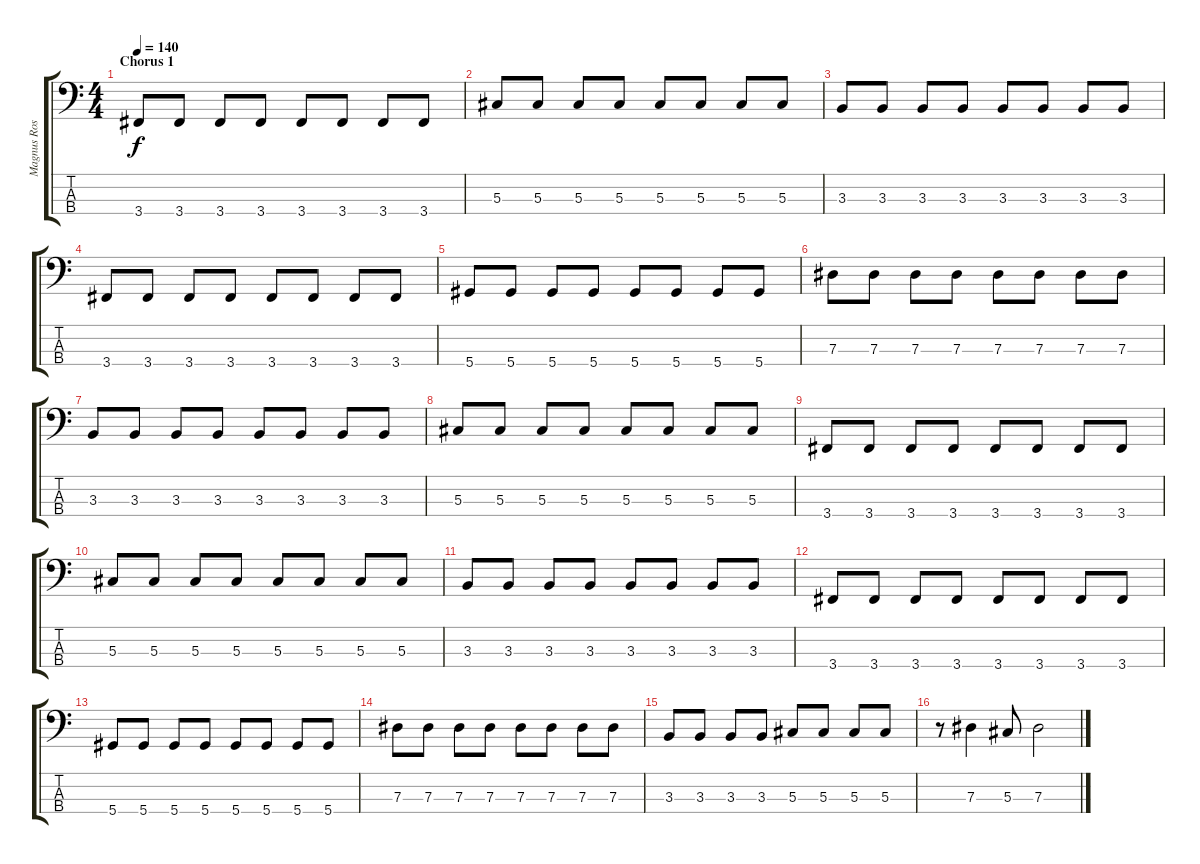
\track ("Magnus Rosén :: Bass" "Magnus Ros") {instrument electricbassfinger}
\staff {score tabs}
\tuning (Gb2 Db2 Ab1 Eb1) {hide}
\ts (4 4)
\section ("" "Chorus 1")
\tempo 140
\clef f4
\ks c
3.4.8{dy f} 3.4.8 3.4.8 3.4.8 3.4.8 3.4.8 3.4.8 3.4.8 |
5.3.8 5.3.8 5.3.8 5.3.8 5.3.8 5.3.8 5.3.8 5.3.8 |
3.3.8 3.3.8 3.3.8 3.3.8 3.3.8 3.3.8 3.3.8 3.3.8 |
3.4.8 3.4.8 3.4.8 3.4.8 3.4.8 3.4.8 3.4.8 3.4.8 |
5.4.8 5.4.8 5.4.8 5.4.8 5.4.8 5.4.8 5.4.8 5.4.8 |
7.3.8 7.3.8 7.3.8 7.3.8 7.3.8 7.3.8 7.3.8 7.3.8 |
3.3.8 3.3.8 3.3.8 3.3.8 3.3.8 3.3.8 3.3.8 3.3.8 |
5.3.8 5.3.8 5.3.8 5.3.8 5.3.8 5.3.8 5.3.8 5.3.8 |
3.4.8 3.4.8 3.4.8 3.4.8 3.4.8 3.4.8 3.4.8 3.4.8 |
5.3.8 5.3.8 5.3.8 5.3.8 5.3.8 5.3.8 5.3.8 5.3.8 |
3.3.8 3.3.8 3.3.8 3.3.8 3.3.8 3.3.8 3.3.8 3.3.8 |
3.4.8 3.4.8 3.4.8 3.4.8 3.4.8 3.4.8 3.4.8 3.4.8 |
5.4.8 5.4.8 5.4.8 5.4.8 5.4.8 5.4.8 5.4.8 5.4.8 |
7.3.8 7.3.8 7.3.8 7.3.8 7.3.8 7.3.8 7.3.8 7.3.8 |
3.3.8 3.3.8 3.3.8 3.3.8 5.3.8 5.3.8 5.3.8 5.3.8 |
r.8 7.3.4 5.3.8 7.3.2
